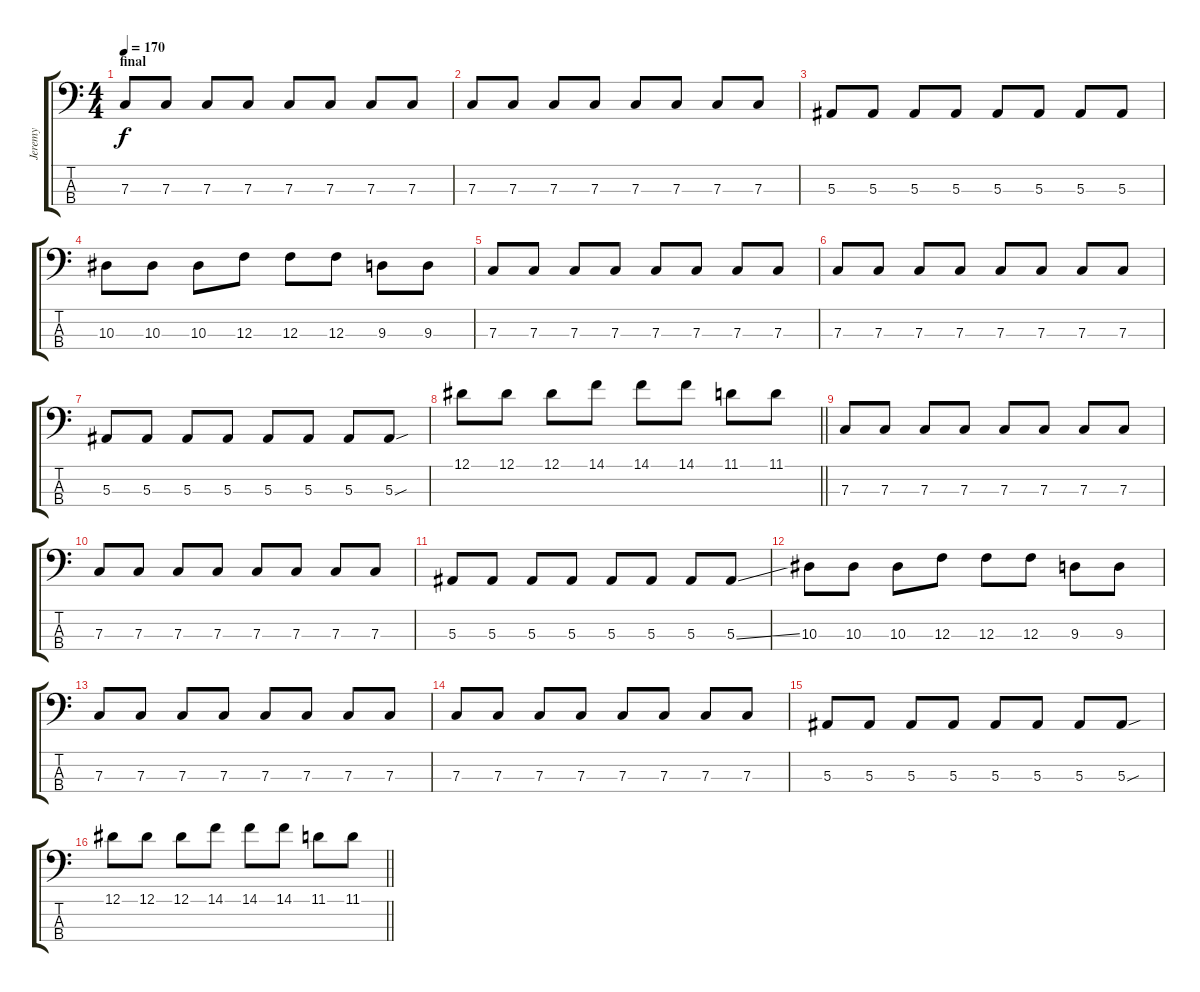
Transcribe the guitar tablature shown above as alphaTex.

\track ("Jeremy" "Jeremy") {instrument electricbassfinger}
\staff {score tabs}
\tuning (Eb2 Bb1 F1 C1) {hide}
\ts (4 4)
\section ("" "final")
\tempo 170
\clef f4
\ks c
7.3.8{dy f} 7.3.8 7.3.8 7.3.8 7.3.8 7.3.8 7.3.8 7.3.8 |
7.3.8 7.3.8 7.3.8 7.3.8 7.3.8 7.3.8 7.3.8 7.3.8 |
5.3.8 5.3.8 5.3.8 5.3.8 5.3.8 5.3.8 5.3.8 5.3.8 |
10.3.8 10.3.8 10.3.8 12.3.8 12.3.8 12.3.8 9.3.8 9.3.8 |
7.3.8 7.3.8 7.3.8 7.3.8 7.3.8 7.3.8 7.3.8 7.3.8 |
7.3.8 7.3.8 7.3.8 7.3.8 7.3.8 7.3.8 7.3.8 7.3.8 |
5.3.8 5.3.8 5.3.8 5.3.8 5.3.8 5.3.8 5.3.8 5.3{sou}.8 |
\barLineRight lightlight
12.1.8 12.1.8 12.1.8 14.1.8 14.1.8 14.1.8 11.1.8 11.1.8 |
7.3.8 7.3.8 7.3.8 7.3.8 7.3.8 7.3.8 7.3.8 7.3.8 |
7.3.8 7.3.8 7.3.8 7.3.8 7.3.8 7.3.8 7.3.8 7.3.8 |
5.3.8 5.3.8 5.3.8 5.3.8 5.3.8 5.3.8 5.3.8 5.3{ss}.8 |
10.3.8 10.3.8 10.3.8 12.3.8 12.3.8 12.3.8 9.3.8 9.3.8 |
7.3.8 7.3.8 7.3.8 7.3.8 7.3.8 7.3.8 7.3.8 7.3.8 |
7.3.8 7.3.8 7.3.8 7.3.8 7.3.8 7.3.8 7.3.8 7.3.8 |
5.3.8 5.3.8 5.3.8 5.3.8 5.3.8 5.3.8 5.3.8 5.3{sou}.8 |
\barLineRight lightlight
12.1.8 12.1.8 12.1.8 14.1.8 14.1.8 14.1.8 11.1.8 11.1.8
